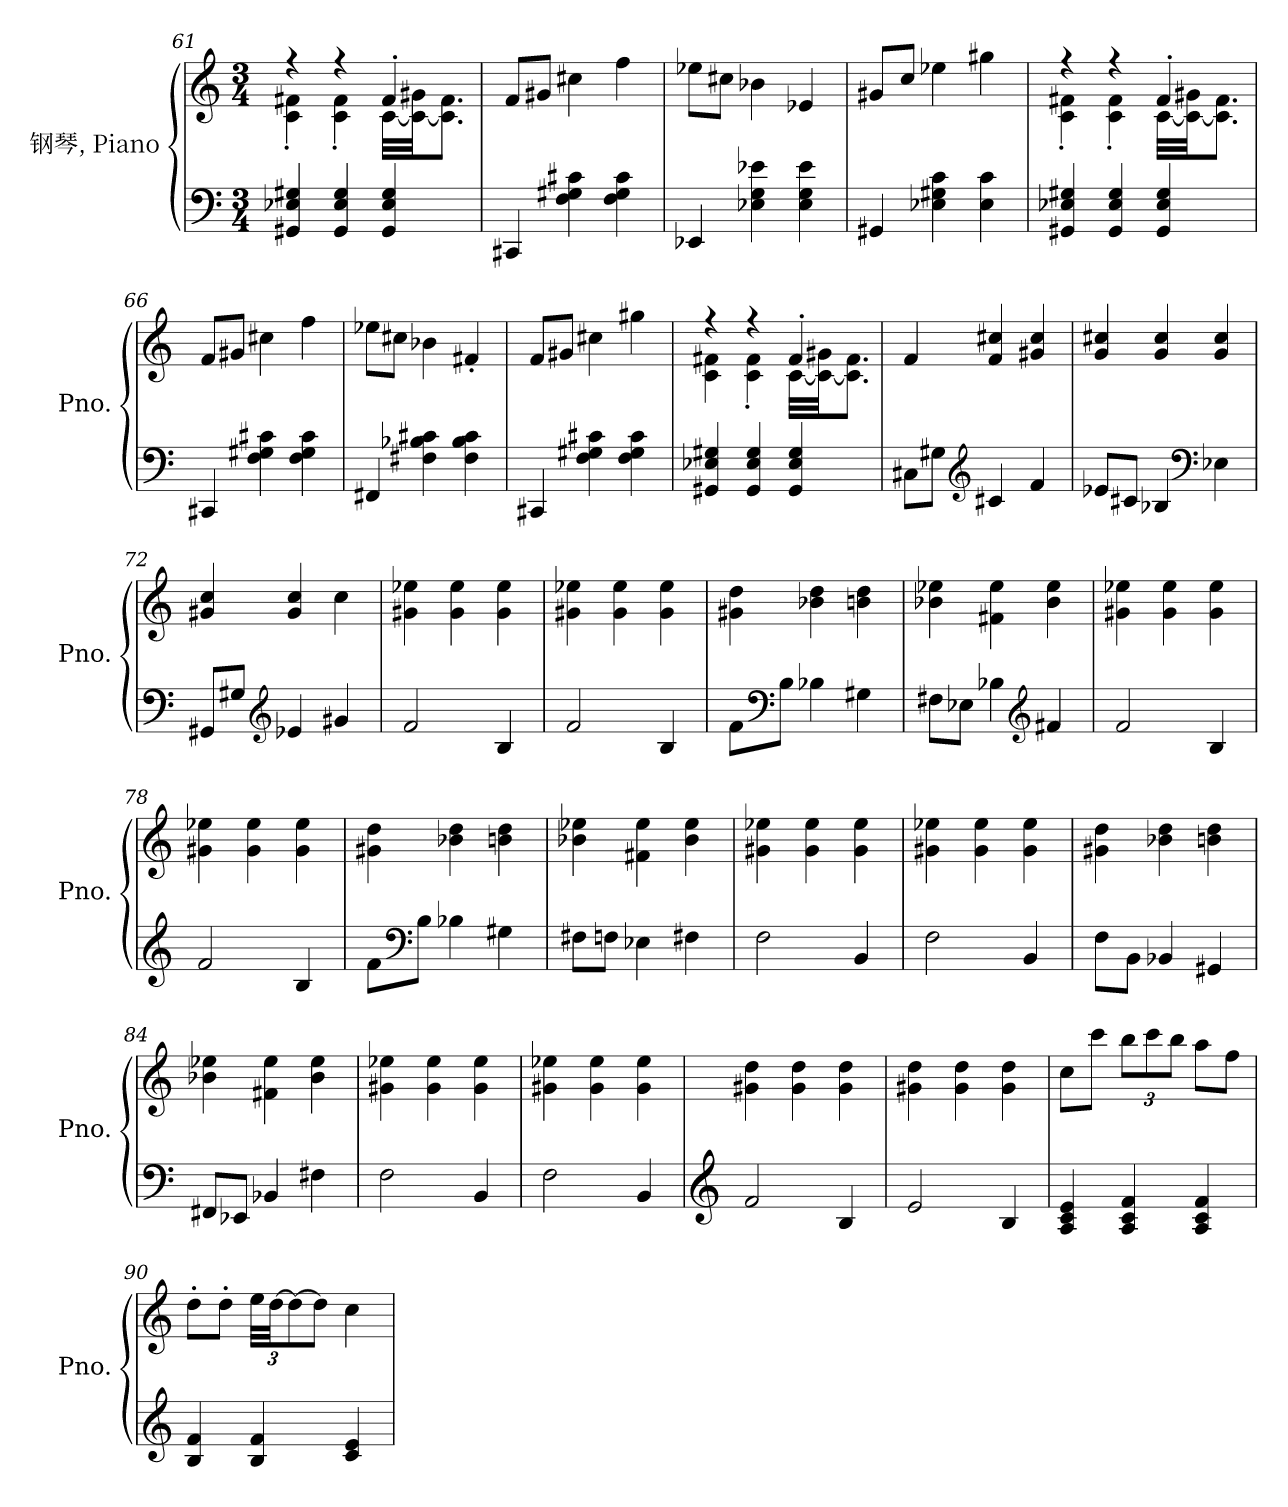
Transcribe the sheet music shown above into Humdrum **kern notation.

**kern	**kern
*part2	*part1
*staff2	*staff1
*I"钢琴, Piano	*I"钢琴, Piano
*I'Pno.	*I'Pno.
*clefF4	*clefG2
*k[]	*k[]
*M3/4	*M3/4
=61	=61
*	*^
4GG#X/ 4E-X/ 4G#X/	4r	4c\' 4f#X\'
4GG#/ 4E-/ 4G#/	4r	4c\' 4f#\'
4GG#/ 4E-/ 4G#/	4f#'/	[32c\LLL
.	.	32c\_ 32g#X\JJ
.	.	8.c\] 8.f#\J
*	*v	*v
=62	=62
4CC#X/	8f/L
.	8g#X/J
4F\ 4G#X\ 4c#X\	4cc#X\
4F\ 4G#\ 4c#\	4ff\
=63	=63
4EE-X/	8ee-X\L
.	8cc#X\J
4E-X\ 4G\ 4e-X\	4b-X\
4E-\ 4G\ 4e-\	4e-X/
=64	=64
4GG#X/	8g#X/L
.	8cc/J
4E-X\ 4G#X\ 4c\	4ee-X\
4E-\ 4c\	4gg#X\
!!LO:PB:g=z
=65	=65
*	*^
4GG#X/ 4E-X/ 4G#X/	4r	4c\' 4f#X\'
4GG#/ 4E-/ 4G#/	4r	4c\' 4f#\'
4GG#/ 4E-/ 4G#/	4f#'/	[32c\LLL
.	.	32c\_ 32g#X\JJ
.	.	8.c\] 8.f#\J
*	*v	*v
=66	=66
4CC#X/	8f/L
.	8g#X/J
4F\ 4G#X\ 4c#X\	4cc#X\
4F\ 4G#\ 4c#\	4ff\
=67	=67
4FF#X/	8ee-X\L
.	8cc#X\J
4F#X\ 4B-X\ 4c#X\	4b-X\
4F#\ 4B-\ 4c#\	4f#X'/
=68	=68
4CC#X/	8f/L
.	8g#X/J
4F\ 4G#X\ 4c#X\	4cc#X\
4F\ 4G#\ 4c#\	4gg#X\
!!LO:LB:g=z
=69	=69
*	*^
4GG#X/ 4E-X/ 4G#X/	4r	4c\ 4f#X\
4GG#/ 4E-/ 4G#/	4r	4c\' 4f#\'
4GG#/ 4E-/ 4G#/	4f#'/	[32c\LLL
.	.	32c\_ 32g#X\JJ
.	.	8.c\] 8.f#\J
*	*v	*v
=70	=70
8C#X\L	4f/
8G#X\J	.
*clefG2	*
4c#X/	4f/ 4cc#X/
4f/	4g#X/ 4cc#/
=71	=71
8e-X/L	4g/ 4cc#X/
8c#X/J	.
4B-X/	4g/ 4cc#/
*clefF4	*
4E-X\	4g/ 4cc#/
=72	=72
8GG#X/L	4g#X/ 4cc/
8G#X/J	.
*clefG2	*
4e-X/	4g#/ 4cc/
4g#X/	4cc\
=73	=73
2f/	4g#X\ 4ee-X\
.	4g#\ 4ee-\
4B/	4g#\ 4ee-\
!!LO:LB:g=z
=74	=74
2f/	4g#X\ 4ee-X\
.	4g#\ 4ee-\
4B/	4g#\ 4ee-\
=75	=75
8f\L	4g#X\ 4dd\
*clefF4	*
8B\J	.
4B-X\	4b-X\ 4dd\
4G#X\	4bn\ 4dd\
=76	=76
8F#X\L	4b-X\ 4ee-X\
8E-X\J	.
4B-X\	4f#X\ 4ee-\
*clefG2	*
4f#X/	4b-\ 4ee-\
=77	=77
2f/	4g#X\ 4ee-X\
.	4g#\ 4ee-\
4B/	4g#\ 4ee-\
=78	=78
2f/	4g#X\ 4ee-X\
.	4g#\ 4ee-\
4B/	4g#\ 4ee-\
=79	=79
8f\L	4g#X\ 4dd\
*clefF4	*
8B\J	.
4B-X\	4b-X\ 4dd\
4G#X\	4bn\ 4dd\
!!LO:LB:g=z
=80	=80
8F#X\L	4b-X\ 4ee-X\
8Fn\J	.
4E-X\	4f#X\ 4ee-\
4F#X\	4b-\ 4ee-\
=81	=81
2F\	4g#X\ 4ee-X\
.	4g#\ 4ee-\
4BB/	4g#\ 4ee-\
=82	=82
2F\	4g#X\ 4ee-X\
.	4g#\ 4ee-\
4BB/	4g#\ 4ee-\
=83	=83
8F\L	4g#X\ 4dd\
8BB\J	.
4BB-X/	4b-X\ 4dd\
4GG#X/	4bn\ 4dd\
=84	=84
8FF#X/L	4b-X\ 4ee-X\
8EE-X/J	.
4BB-X/	4f#X\ 4ee-\
4F#X\	4b-\ 4ee-\
=85	=85
2F\	4g#X\ 4ee-X\
.	4g#\ 4ee-\
4BB/	4g#\ 4ee-\
=86	=86
*	*MM115
2F\	4g#X\ 4ee-X\
.	4g#\ 4ee-\
4BB/	4g#\ 4ee-\
=87	=87
*clefG2	*
*	*MM112
2f/	4g#X\ 4dd\
.	4g#\ 4dd\
4B/	4g#\ 4dd\
!!LO:LB:g=z
=88	=88
*	*MM110
2e/	4g#X\ 4dd\
.	4g#\ 4dd\
*	*MM103
4B/	4g#\ 4dd\
=89	=89
*	*MM120
4A/ 4c/ 4e/	8cc\L
.	8ccc\J
*	*Xbrackettup
4A/ 4c/ 4f/	12bb\L
.	12ccc\
.	12bb\J
4A/ 4c/ 4f/	8aa\L
.	8ff\J
=90	=90
4B/ 4f/	8dd'\L
.	8dd'\J
4B/ 4f/	48ee\LLL
.	[48dd\JJ
.	12dd\_
.	8dd\J]
4c/ 4e/	4cc\
=	=
*-	*-
